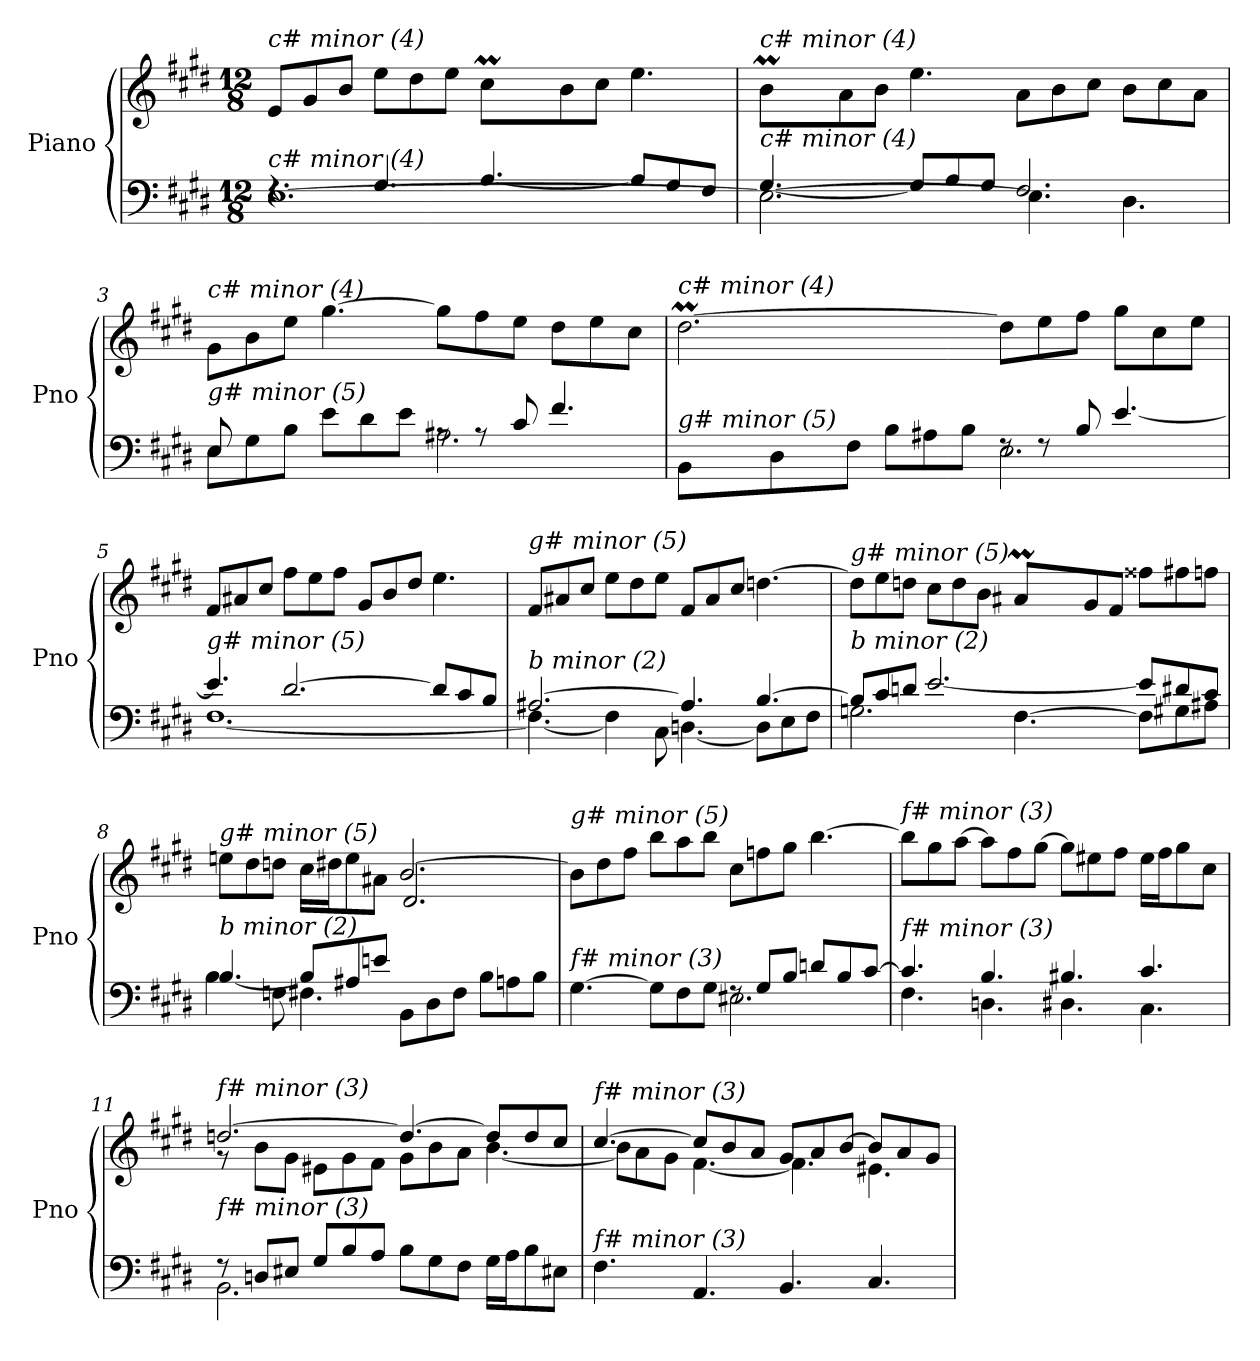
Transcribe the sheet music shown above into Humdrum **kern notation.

**kern	**kern
*part1	*part1
*staff2	*staff1
*I"Piano	*
*I'Pno	*
*clefF4	*clefG2
*k[f#c#g#d#]	*k[f#c#g#d#]
*M12/8	*M12/8
=1	=1
*^	*^
*	*^	*	*
!	!	!	!LO:TX:i:t=c# minor (4)	!
!LO:TX:i:t=c# minor (4)	!	!	!	!
2.ryy	4.rF	[1.E	8e/L	2.ryy
.	.	.	8g#/	.
.	.	.	8b/J	.
.	4.G#/	.	8ee\L	.
.	.	.	8dd#\	.
.	.	.	8ee\J	.
*	*	*	*	*Xtuplet
8ryy	[4.A/	.	8cc#M\L	40dd#yy
.	.	.	.	40cc#yy
.	.	.	.	40dd#yy
.	.	.	.	20cc#yy
2ryy	.	.	8b\	2ryy
.	.	.	8cc#\J	.
.	8A/L]	.	4.ee\	.
.	8G#/	.	.	.
8ryy	8F#/J	.	.	8ryy
=2	=2	=2	=2	=2
!	!	!	!LO:TX:i:t=c# minor (4)	!
!LO:TX:i:t=c# minor (4)	!	!	!	!
8ryy	[4.G#/	2.E\_	8bM\L	40cc#yy
.	.	.	.	40byy
.	.	.	.	40cc#yy
.	.	.	.	20byy
1ryy	.	.	8a\	1ryy
.	.	.	8b\J	.
.	8G#/L]	.	4.ee\	.
.	8A/	.	.	.
.	8G#/J	.	.	.
.	2.F#/	4.E\]	8a\L	.
.	.	.	8b\	.
.	.	.	8cc#\J	.
4.ryy	.	4.D#\	8b\L	4.ryy
.	.	.	8cc#\	.
.	.	.	8a\J	.
*	*v	*v	*	*
!!LO:LB:g=z	!!
=3	=3	=3	=3
!	!	!LO:TX:i:t=c# minor (4)	!
!LO:TX:i:t=g# minor (5)	!	!	!
8E\L	8E/	8g#\L	8ryy
8G#\	2ryy	8b\	2ryy
8B\J	.	8ee\J	.
8e\L	.	[4.gg#\	.
8d#\	.	.	.
8e\J	8ryy	.	8ryy
8rA	2.A#X\	8gg#\L]	2.ryy
8rA	.	8ff#\	.
8c#/	.	8ee\J	.
4.f#/	.	8dd#\L	.
.	.	8ee\	.
.	.	8cc#\J	.
!!LO:LB:g=z
=4	=4	=4	=4
*	*^	*	*^
!	!	!	!LO:TX:i:t=c# minor (4)	!	!
!LO:TX:i:t=g# minor (5)	!	!	!	!	!
2..ryy	8BB\L	2.ryy	[2.dd#m\	32cc#yy	2.ryy
.	.	.	.	32dd#yy	.
.	.	.	.	32eeyy	.
.	.	.	.	32dd#yy	.
.	8D#\	.	.	32eeyy	.
.	.	.	.	32dd#yy	.
.	.	.	.	32eeyy	.
.	.	.	.	[32dd#yy	.
.	8F#\J	.	.	4.dd#yy_	.
.	8B\L	.	.	.	.
.	8A#X\	.	.	.	.
.	8B\J	.	.	4dd#yy]	.
.	8rF	2.E\	8dd#\L]	.	2.ryy
2ryy	8rF	.	8ee\	2ryy	.
.	8B/	.	8ff#\J	.	.
.	[4.e/	.	8gg#\L	.	.
.	.	.	8cc#\	.	.
8ryy	.	.	8ee\J	8ryy	.
*	*v	*v	*	*	*
*	*	*	*v	*v
=5	=5	=5	=5
!	!	!LO:TX:i:t=g# minor (5)	!
!LO:TX:i:t=g# minor (5)	!	!	!
*	*	*v	*v
4.e/]	[1.F#	8f#/L
.	.	8a#X/
.	.	8cc#/J
[2.d#/	.	8ff#\L
.	.	8ee\
.	.	8ff#\J
.	.	8g#/L
.	.	8b/
.	.	8dd#/J
8d#/L]	.	4.ee\
8c#/	.	.
8B/J	.	.
=6	=6	=6
!	!	!LO:TX:i:t=g# minor (5)
!LO:TX:i:t=b minor (2)	!	!
[2.A#X/	4.F#\_	8f#/L
.	.	8a#X/
.	.	8cc#/J
.	4F#\]	8ee\L
.	.	8dd#\
.	8C#\	8ee\J
4.A#/]	[4.Dn\	8f#/L
.	.	8a#/
.	.	8cc#/J
[4.B/	8D\L]	[4.ddn\
.	8E\	.
.	8F#\J	.
!!LO:LB:g=z
=7	=7	=7
*	*^	*^
!	!	!	!LO:TX:i:t=g# minor (5)	!
!LO:TX:i:t=b minor (2)	!	!	!	!
2.ryy	8B/L]	2.Gn\	8dd\L]	2.ryy
.	8c#/	.	8ee\	.
.	8dn/J	.	8ddn\J	.
.	[2.e/	.	8cc#\L	.
.	.	.	8dd\	.
.	.	.	8b\J	.
8ryy	.	[4.F#\	8a#Xm/L	40byy
.	.	.	.	40a#yy
.	.	.	.	40byy
.	.	.	.	20a#yy
2ryy	.	.	8g#/	2ryy
.	.	.	8f#/J	.
.	8e/L]	8F#\L]	8ff##Xi\L	.
.	8d#X/	8G#X\	8ff#\	.
8ryy	8c#/J	8A#X\J	8ffni\J	8ryy
=8	=8	=8	=8	=8
*	*	*	*	*^
!	!	!	!LO:TX:i:t=g# minor (5)	!	!
!LO:TX:i:t=b minor (2)	!	!	!	!	!
2.ryy	[4.B/	4B\	8een\L	2.ryy	2.ryy
.	.	.	8dd#\	.	.
.	.	8Fni\	8ddn\J	.	.
.	8B/L]	4.F#\	16cc#\LL	.	.
.	.	.	16dd#X\J	.	.
.	8A#X/	.	8ee\	.	.
.	8en/J	.	8a#X\J	.	.
2.ryy	8BB\L	2.ryy	[2.b/	2.d#/	2.ryy
.	8D#\	.	.	.	.
.	8F#\J	.	.	.	.
.	8B\L	.	.	.	.
.	8An\	.	.	.	.
.	8B\J	.	.	.	.
*	*v	*v	*	*	*
*	*	*	*v	*v
!!LO:LB:g=z
=9	=9	=9	=9
!	!	!LO:TX:i:t=g# minor (5)	!
!LO:TX:i:t=f# minor (3)	!	!	!
[4.G#\	2.ryy	8b\L]	2.ryy
.	.	8dd#\	.
.	.	8ff#\J	.
8G#\L]	.	8bb\L	.
8F#\	.	8aa\	.
8G#\J	.	8bb\J	.
8rF	2.E#X\	8cc#\L	2.ryy
8G#/L	.	8ffni\	.
8B/J	.	8gg#\J	.
8dn/L	.	[4.bb\	.
8B/	.	.	.
[8c#/J	.	.	.
*	*	*v	*v
!!LO:PB:g=z
=10	=10	=10
!	!	!LO:TX:i:t=f# minor (3)
!LO:TX:i:t=f# minor (3)	!	!
4.c#/]	4.F#\	8bb\L]
.	.	8gg#\
.	.	[8aa\J
4.B/	4.Dn\	8aa\L]
.	.	8ff#\
.	.	[8gg#\J
4.B#X/	4.D#X\	8gg#\L]
.	.	8ee#X\
.	.	8ff#\J
4.c#/	4.C#\	16ee#\LL
.	.	16ff#\J
.	.	8gg#\
.	.	8cc#\J
=11	=11	=11
*	*	*^
*	*	*	*^
!	!	!LO:TX:i:t=f# minor (3)	!	!
!LO:TX:i:t=f# minor (3)	!	!	!	!
8r	2.BB\	[2.ddn/	8r	2.ryy
8Dn/L	.	.	8b\L	.
8E#X/J	.	.	8g#\J	.
8G#/L	.	.	8e#X\L	.
8B/	.	.	8g#\	.
8A/J	.	.	8f#\J	.
8B\L	2.ryy	4.dd/_	8g#\L	2.ryy
8G#\	.	.	8b\	.
8F#\J	.	.	8a\J	.
16G#\LL	.	8dd/L]	[4.b\	.
16A\J	.	.	.	.
8B\	.	8dd/	.	.
8E#X\J	.	8cc#/J	.	.
*v	*v	*	*	*
*	*	*v	*v
=12	=12	=12
!	!LO:TX:i:t=f# minor (3)	!
!LO:TX:i:t=f# minor (3)	!	!
4.F#\	[4.cc#/	8b\L]
.	.	8a\
.	.	8g#\J
4.AA/	8cc#/L]	[4.f#\
.	8b/	.
.	8a/J	.
4.BB/	8g#/L	4.f#\]
.	8a/	.
.	[8b/J	.
4.C#/	8b/L]	4.e#X\
.	8a/	.
.	8g#/J	.
*	*v	*v
=	=
*-	*-
